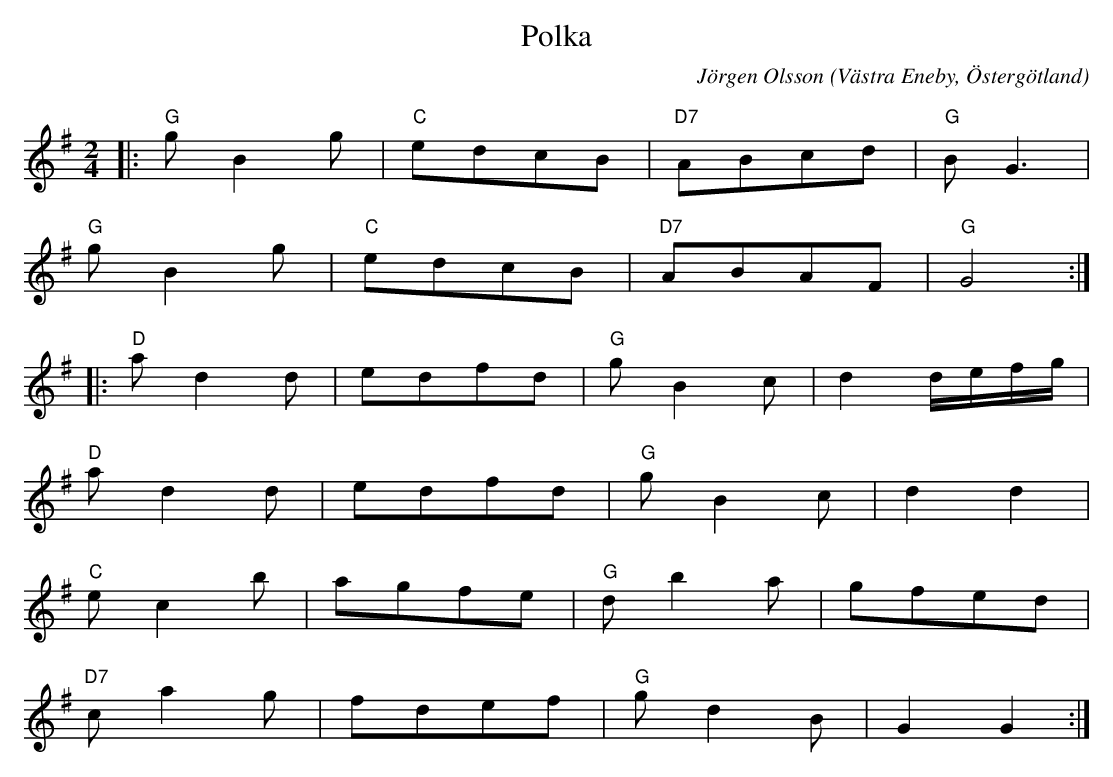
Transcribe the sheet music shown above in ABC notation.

X:1
T:Polka
C:Jörgen Olsson
O:Västra Eneby, Östergötland
Q:115
M:2/4
L:1/8
K:G
|:"G" gB2g|"C" edcB|"D7" ABcd|"G" B G3|
  "G" gB2g|"C" edcB|"D7" ABAF|"G" G4 :|
|:"D" ad2d|edfd   |"G" gB2c |d2d/2e/2f/2g/2|
"D" ad2d|edfd   |"G" gB2c |d2d2   |
"C" ec2b |agfe   |"G" db2a |gfed   |
"D7" ca2g |fdef   |"G" gd2B |G2G2   :|]
